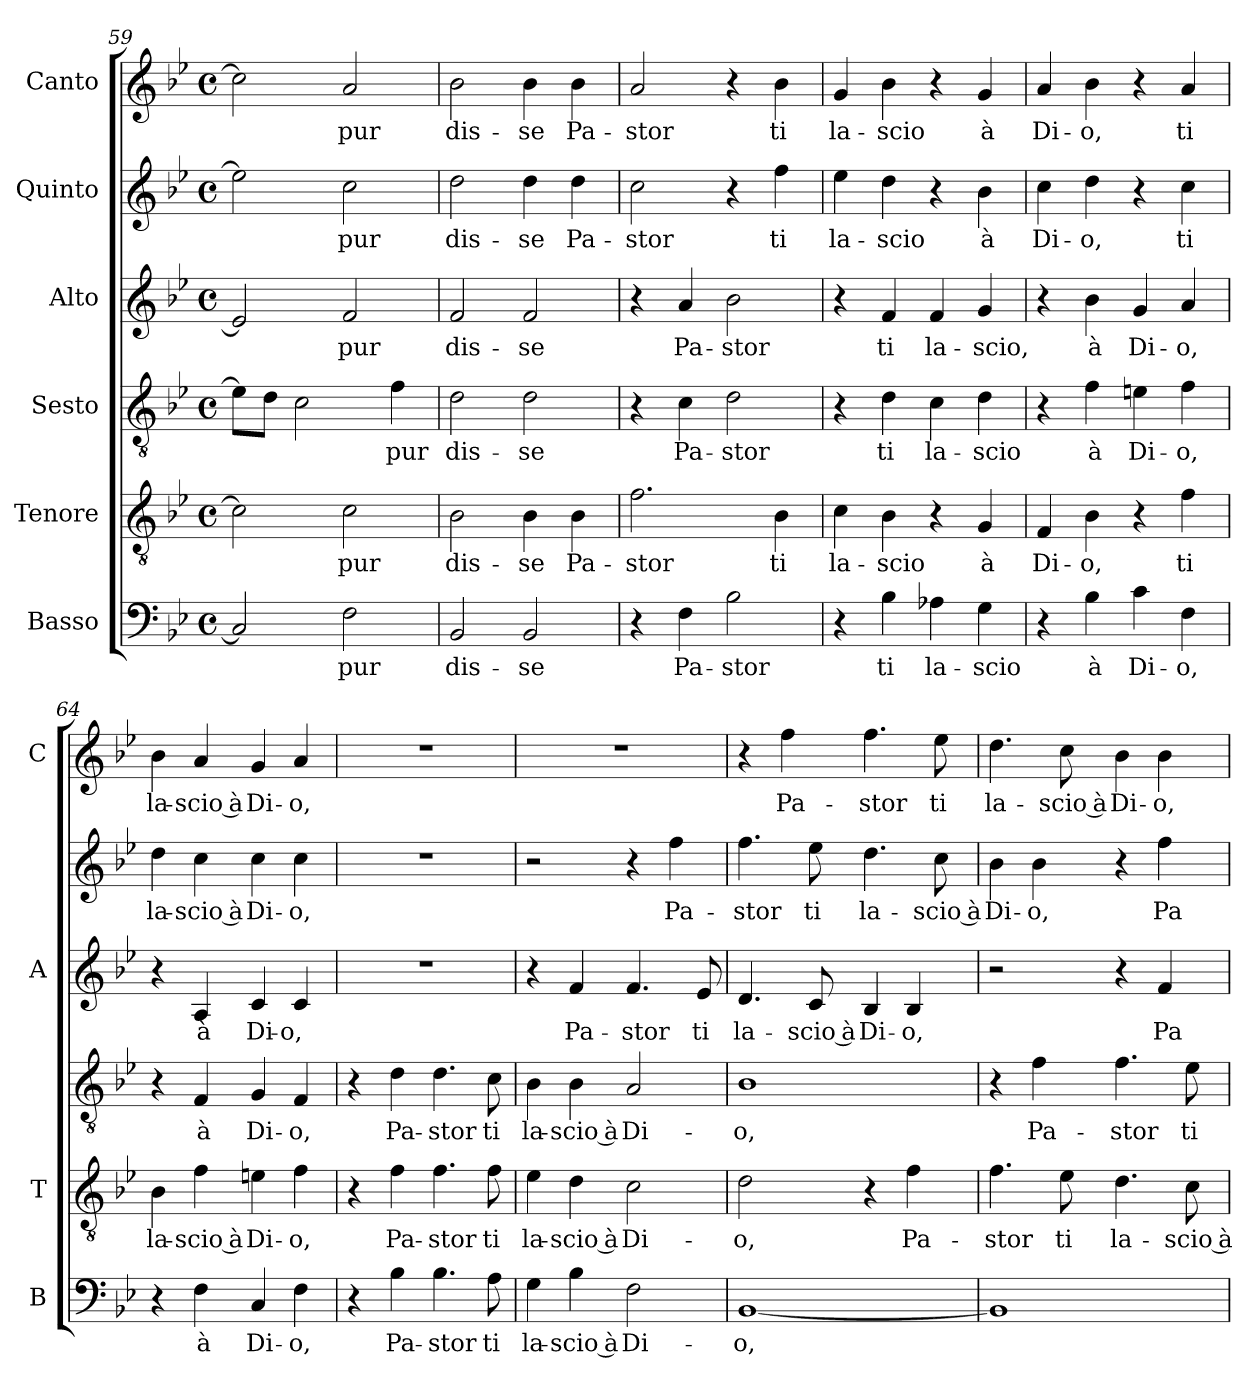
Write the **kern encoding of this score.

**kern	**text	**kern	**text	**kern	**text	**kern	**text	**kern	**text	**kern	**text
*part6	*part6	*part5	*part5	*part4	*part4	*part3	*part3	*part2	*part2	*part1	*part1
*staff6	*staff6	*staff5	*staff5	*staff4	*staff4	*staff3	*staff3	*staff2	*staff2	*staff1	*staff1
*I"Basso	*	*I"Tenore	*	*I"Sesto	*	*I"Alto	*	*I"Quinto	*	*I"Canto	*
*I'B	*	*I'T	*	*	*	*I'A	*	*	*	*I'C	*
*clefF4	*	*clefGv2	*	*clefGv2	*	*clefG2	*	*clefG2	*	*clefG2	*
*k[b-e-]	*	*k[b-e-]	*	*k[b-e-]	*	*k[b-e-]	*	*k[b-e-]	*	*k[b-e-]	*
*B-:	*	*B-:	*	*B-:	*	*B-:	*	*B-:	*	*B-:	*
*M4/4	*	*M4/4	*	*M4/4	*	*M4/4	*	*M4/4	*	*M4/4	*
*met(c)	*	*met(c)	*	*met(c)	*	*met(c)	*	*met(c)	*	*met(c)	*
=59	=59	=59	=59	=59	=59	=59	=59	=59	=59	=59	=59
2C/]	.	2c\]	.	8e-\L]	.	2e-/]	.	2ee-\]	.	2cc\]	.
.	.	.	.	8d\J	.	.	.	.	.	.	.
.	.	.	.	2c\	.	.	.	.	.	.	.
!	!LO:LY:b	!	!LO:LY:b	!	!	!	!LO:LY:b	!	!LO:LY:b	!	!LO:LY:b
2F\	pur	2c\	pur	.	.	2f/	pur	2cc\	pur	2a/	pur
!	!	!	!	!	!LO:LY:b	!	!	!	!	!	!
.	.	.	.	4f\	pur	.	.	.	.	.	.
=60	=60	=60	=60	=60	=60	=60	=60	=60	=60	=60	=60
!	!LO:LY:b	!	!LO:LY:b	!	!LO:LY:b	!	!LO:LY:b	!	!LO:LY:b	!	!LO:LY:b
2BB-/	dis-	2B-\	dis-	2d\	dis-	2f/	dis-	2dd\	dis-	2b-\	dis-
!	!LO:LY:b	!	!LO:LY:b	!	!LO:LY:b	!	!LO:LY:b	!	!LO:LY:b	!	!LO:LY:b
2BB-/	-se	4B-\	-se	2d\	-se	2f/	-se	4dd\	-se	4b-\	-se
!	!	!	!LO:LY:b	!	!	!	!	!	!LO:LY:b	!	!LO:LY:b
.	.	4B-\	Pa-	.	.	.	.	4dd\	Pa-	4b-\	Pa-
=61	=61	=61	=61	=61	=61	=61	=61	=61	=61	=61	=61
!	!	!	!LO:LY:b	!	!	!	!	!	!LO:LY:b	!	!LO:LY:b
4r	.	2.f\	-stor	4r	.	4r	.	2cc\	-stor	2a/	-stor
!	!LO:LY:b	!	!	!	!LO:LY:b	!	!LO:LY:b	!	!	!	!
4F\	Pa-	.	.	4c\	Pa-	4a/	Pa-	.	.	.	.
!	!LO:LY:b	!	!	!	!LO:LY:b	!	!LO:LY:b	!	!	!	!
2B-\	-stor	.	.	2d\	-stor	2b-\	-stor	4r	.	4r	.
!	!	!	!LO:LY:b	!	!	!	!	!	!LO:LY:b	!	!LO:LY:b
.	.	4B-\	ti	.	.	.	.	4ff\	ti	4b-\	ti
=62	=62	=62	=62	=62	=62	=62	=62	=62	=62	=62	=62
!	!	!	!LO:LY:b	!	!	!	!	!	!LO:LY:b	!	!LO:LY:b
4r	.	4c\	la-	4r	.	4r	.	4ee-\	la-	4g/	la-
!	!LO:LY:b	!	!LO:LY:b	!	!LO:LY:b	!	!LO:LY:b	!	!LO:LY:b	!	!LO:LY:b
4B-\	ti	4B-\	-scio	4d\	ti	4f/	ti	4dd\	-scio	4b-\	-scio
!	!LO:LY:b	!	!	!	!LO:LY:b	!	!LO:LY:b	!	!	!	!
4A-X\	la-	4r	.	4c\	la-	4f/	la-	4r	.	4r	.
!	!LO:LY:b	!	!LO:LY:b	!	!LO:LY:b	!	!LO:LY:b	!	!LO:LY:b	!	!LO:LY:b
4G\	-scio	4G/	à	4d\	-scio	4g/	-scio,	4b-\	à	4g/	à
=63	=63	=63	=63	=63	=63	=63	=63	=63	=63	=63	=63
!	!	!	!LO:LY:b	!	!	!	!	!	!LO:LY:b	!	!LO:LY:b
4r	.	4F/	Di-	4r	.	4r	.	4cc\	Di-	4a/	Di-
!	!LO:LY:b	!	!LO:LY:b	!	!LO:LY:b	!	!LO:LY:b	!	!LO:LY:b	!	!LO:LY:b
4B-\	à	4B-\	-o,	4f\	à	4b-\	à	4dd\	-o,	4b-\	-o,
!	!LO:LY:b	!	!	!	!LO:LY:b	!	!LO:LY:b	!	!	!	!
4c\	Di-	4r	.	4en\	Di-	4g/	Di-	4r	.	4r	.
!	!LO:LY:b	!	!LO:LY:b	!	!LO:LY:b	!	!LO:LY:b	!	!LO:LY:b	!	!LO:LY:b
4F\	-o,	4f\	ti	4f\	-o,	4a/	-o,	4cc\	ti	4a/	ti
!!LO:LB:g=z
=64	=64	=64	=64	=64	=64	=64	=64	=64	=64	=64	=64
!	!	!	!LO:LY:b	!	!	!	!	!	!LO:LY:b	!	!LO:LY:b
4r	.	4B-\	la-	4r	.	4r	.	4dd\	la-	4b-\	la-
!	!LO:LY:b	!	!LO:LY:b	!	!LO:LY:b	!	!LO:LY:b	!	!LO:LY:b	!	!LO:LY:b
4F\	à	4f\	-scio à	4F/	à	4A/	à	4cc\	-scio à	4a/	-scio à
!	!LO:LY:b	!	!LO:LY:b	!	!LO:LY:b	!	!LO:LY:b	!	!LO:LY:b	!	!LO:LY:b
4C/	Di-	4en\	Di-	4G/	Di-	4c/	Di-	4cc\	Di-	4g/	Di-
!	!LO:LY:b	!	!LO:LY:b	!	!LO:LY:b	!	!LO:LY:b	!	!LO:LY:b	!	!LO:LY:b
4F\	-o,	4f\	-o,	4F/	-o,	4c/	-o,	4cc\	-o,	4a/	-o,
=65	=65	=65	=65	=65	=65	=65	=65	=65	=65	=65	=65
4r	.	4r	.	4r	.	1r	.	1r	.	1r	.
!	!LO:LY:b	!	!LO:LY:b	!	!LO:LY:b	!	!	!	!	!	!
4B-\	Pa-	4f\	Pa-	4d\	Pa-	.	.	.	.	.	.
!	!LO:LY:b	!	!LO:LY:b	!	!LO:LY:b	!	!	!	!	!	!
4.B-\	-stor	4.f\	-stor	4.d\	-stor	.	.	.	.	.	.
!	!LO:LY:b	!	!LO:LY:b	!	!LO:LY:b	!	!	!	!	!	!
8A\	ti	8f\	ti	8c\	ti	.	.	.	.	.	.
=66	=66	=66	=66	=66	=66	=66	=66	=66	=66	=66	=66
!	!LO:LY:b	!	!LO:LY:b	!	!LO:LY:b	!	!	!	!	!	!
4G\	la-	4e-\	la-	4B-\	la-	4r	.	2r	.	1r	.
!	!LO:LY:b	!	!LO:LY:b	!	!LO:LY:b	!	!LO:LY:b	!	!	!	!
4B-\	-scio à	4d\	-scio à	4B-\	-scio à	4f/	Pa-	.	.	.	.
!	!LO:LY:b	!	!LO:LY:b	!	!LO:LY:b	!	!LO:LY:b	!	!	!	!
2F\	Di-	2c\	Di-	2A/	Di-	4.f/	-stor	4r	.	.	.
!	!	!	!	!	!	!	!	!	!LO:LY:b	!	!
.	.	.	.	.	.	.	.	4ff\	Pa-	.	.
!	!	!	!	!	!	!	!LO:LY:b	!	!	!	!
.	.	.	.	.	.	8e-/	ti	.	.	.	.
=67	=67	=67	=67	=67	=67	=67	=67	=67	=67	=67	=67
!	!LO:LY:b	!	!LO:LY:b	!	!LO:LY:b	!	!LO:LY:b	!	!LO:LY:b	!	!
[1BB-	-o,	2d\	-o,	1B-	-o,	4.d/	la-	4.ff\	-stor	4r	.
!	!	!	!	!	!	!	!	!	!	!	!LO:LY:b
.	.	.	.	.	.	.	.	.	.	4ff\	Pa-
!	!	!	!	!	!	!	!LO:LY:b	!	!LO:LY:b	!	!
.	.	.	.	.	.	8c/	-scio à	8ee-\	ti	.	.
!	!	!	!	!	!	!	!LO:LY:b	!	!LO:LY:b	!	!LO:LY:b
.	.	4r	.	.	.	4B-/	Di-	4.dd\	la-	4.ff\	-stor
!	!	!	!LO:LY:b	!	!	!	!LO:LY:b	!	!	!	!
.	.	4f\	Pa-	.	.	4B-/	-o,	.	.	.	.
!	!	!	!	!	!	!	!	!	!LO:LY:b	!	!LO:LY:b
.	.	.	.	.	.	.	.	8cc\	-scio à	8ee-\	ti
=68	=68	=68	=68	=68	=68	=68	=68	=68	=68	=68	=68
!	!	!	!LO:LY:b	!	!	!	!	!	!LO:LY:b	!	!LO:LY:b
1BB-]	.	4.f\	-stor	4r	.	2r	.	4b-\	Di-	4.dd\	la-
!	!	!	!	!	!LO:LY:b	!	!	!	!LO:LY:b	!	!
.	.	.	.	4f\	Pa-	.	.	4b-\	-o,	.	.
!	!	!	!LO:LY:b	!	!	!	!	!	!	!	!LO:LY:b
.	.	8e-\	ti	.	.	.	.	.	.	8cc\	-scio à
!	!	!	!LO:LY:b	!	!LO:LY:b	!	!	!	!	!	!LO:LY:b
.	.	4.d\	la-	4.f\	-stor	4r	.	4r	.	4b-\	Di-
!	!	!	!	!	!	!	!LO:LY:b	!	!LO:LY:b	!	!LO:LY:b
.	.	.	.	.	.	4f/	Pa-	4ff\	Pa-	4b-\	-o,
!	!	!	!LO:LY:b	!	!LO:LY:b	!	!	!	!	!	!
.	.	8c\	-scio à	8e-\	ti	.	.	.	.	.	.
=	=	=	=	=	=	=	=	=	=	=	=
*-	*-	*-	*-	*-	*-	*-	*-	*-	*-	*-	*-
